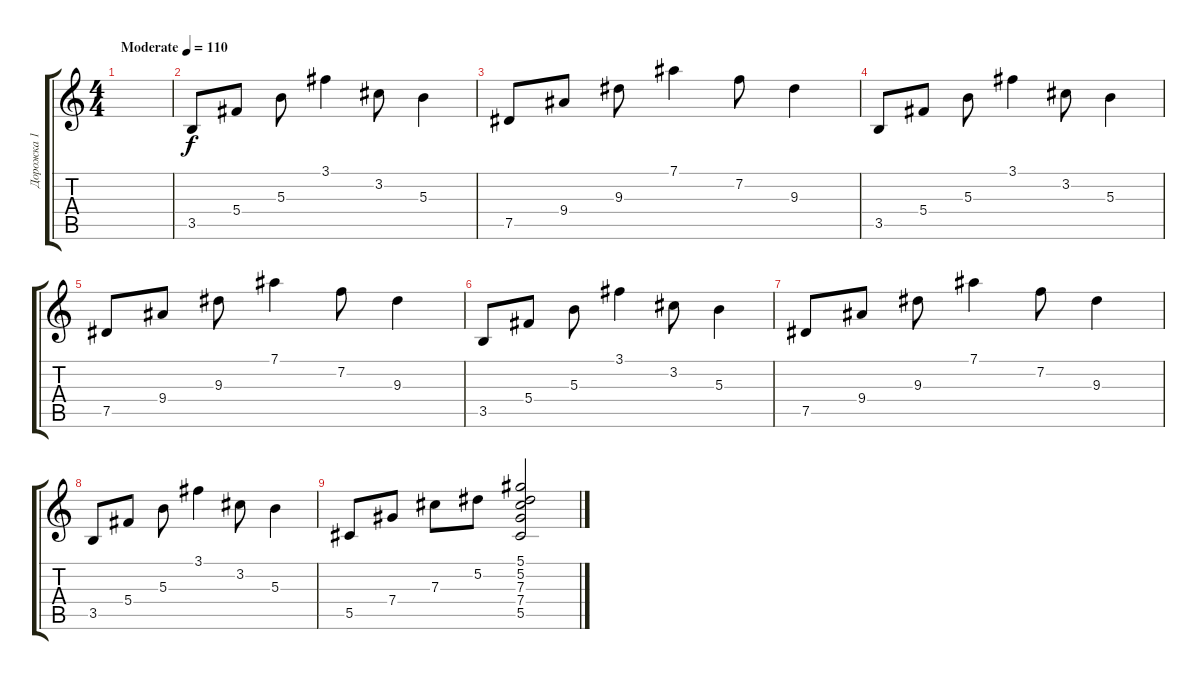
\track ("Дорожка 1" "Дорожка 1") {instrument acousticguitarsteel}
\staff {score tabs}
\tuning (Eb4 Bb3 Gb3 Db3 Ab2 Eb2) {hide}
\ts (4 4)
\tempo (110 "Moderate")
\clef g2
\ks c
|
3.5.8 5.4.8 5.3.8 3.1.4 3.2.8 5.3.4 |
7.5.8 9.4.8 9.3.8 7.1.4 7.2.8 9.3.4 |
3.5.8 5.4.8 5.3.8 3.1.4 3.2.8 5.3.4 |
7.5.8 9.4.8 9.3.8 7.1.4 7.2.8 9.3.4 |
3.5.8 5.4.8 5.3.8 3.1.4 3.2.8 5.3.4 |
7.5.8 9.4.8 9.3.8 7.1.4 7.2.8 9.3.4 |
3.5.8 5.4.8 5.3.8 3.1.4 3.2.8 5.3.4 |
5.5.8 7.4.8 7.3.8 5.2.8 (5.1 5.2 7.3 7.4 5.5).2
